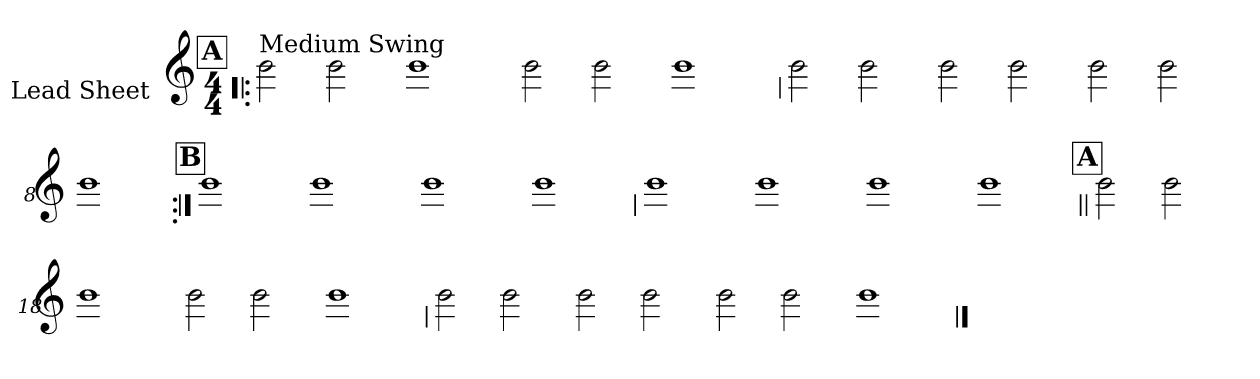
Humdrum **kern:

**kern
*part1
*staff1
*I"Lead Sheet
*stria0
*clefG2
*k[]
*C:
*M4/4
!!LO:REH:place=s1:a:t=A
=1!|:
!LO:TX:a:t=Medium Swing
2b
2b
=2-
1b
=3-
2b
2b
=4-
1b
!!LO:LB:g=z
=5
2b
2b
=6-
2b
2b
=7-
2b
2b
=8-
1b
!!LO:LB:g=z
!!LO:REH:place=s1:a:t=B
=9:|!
1b
=10-
1b
=11-
1b
=12-
1b
!!LO:LB:g=z
=13
1b
=14-
1b
=15-
1b
=16-
1b
!!LO:LB:g=z
!!LO:REH:place=s1:a:t=A
=17||
2b
2b
=18-
1b
=19-
2b
2b
=20-
1b
!!LO:LB:g=z
=21
2b
2b
=22-
2b
2b
=23-
2b
2b
=24-
1b
==
*-
